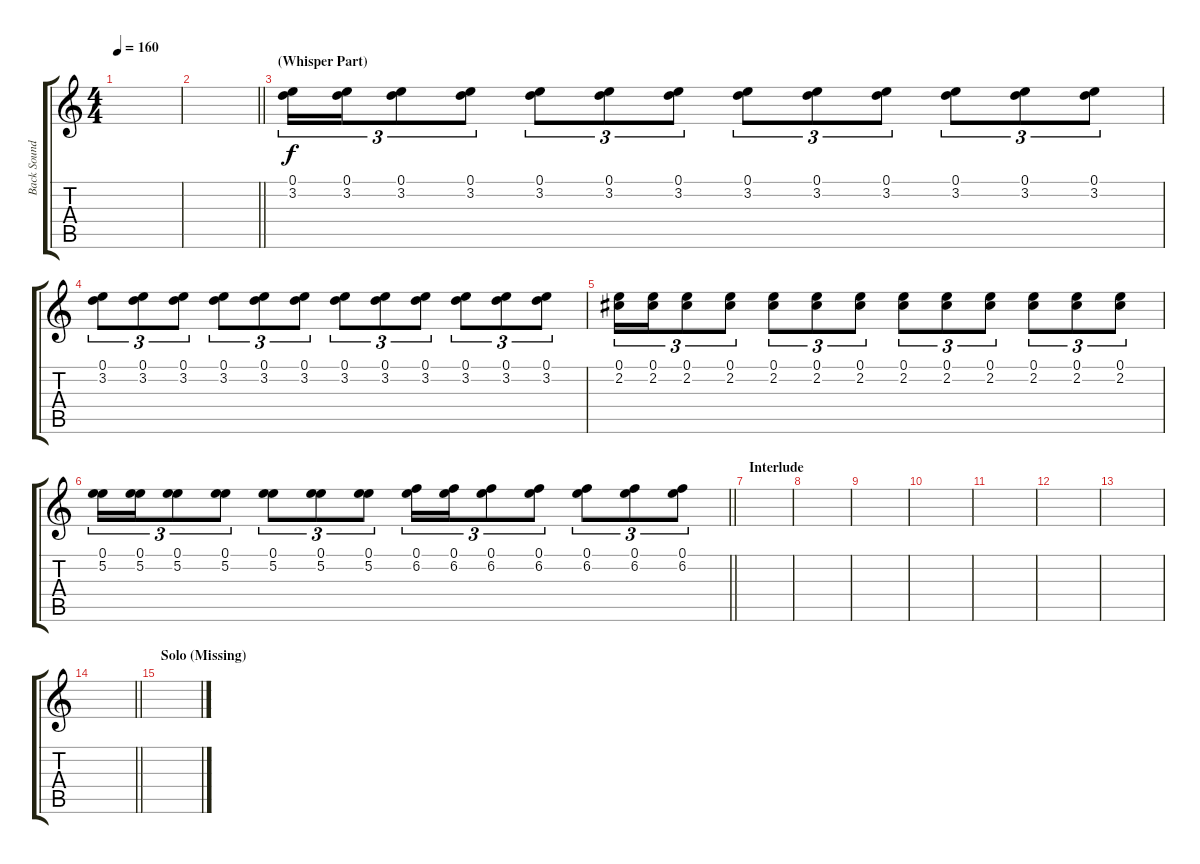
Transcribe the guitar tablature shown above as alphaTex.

\track ("Back Sound Guitar/ Key Samples in Outro" "Back Sound") {instrument overdrivenguitar}
\staff {score tabs}
\tuning (E4 B3 G3 D3 A2 E2) {hide}
\ts (4 4)
\tempo 160
\clef g2
\ks c
|
\barLineRight lightlight
|
\section ("" "(Whisper Part)")
(0.1 3.2).16{tu (3 2)} (0.1 3.2).16{tu (3 2)} (0.1 3.2).8{tu (3 2)} (0.1 3.2).8{tu (3 2)} (0.1 3.2).8{tu (3 2)} (0.1 3.2).8{tu (3 2)} (0.1 3.2).8{tu (3 2)} (0.1 3.2).8{tu (3 2)} (0.1 3.2).8{tu (3 2)} (0.1 3.2).8{tu (3 2)} (0.1 3.2).8{tu (3 2)} (0.1 3.2).8{tu (3 2)} (0.1 3.2).8{tu (3 2)} |
(0.1 3.2).8{tu (3 2)} (0.1 3.2).8{tu (3 2)} (0.1 3.2).8{tu (3 2)} (0.1 3.2).8{tu (3 2)} (0.1 3.2).8{tu (3 2)} (0.1 3.2).8{tu (3 2)} (0.1 3.2).8{tu (3 2)} (0.1 3.2).8{tu (3 2)} (0.1 3.2).8{tu (3 2)} (0.1 3.2).8{tu (3 2)} (0.1 3.2).8{tu (3 2)} (0.1 3.2).8{tu (3 2)} |
(0.1 2.2).16{tu (3 2)} (0.1 2.2).16{tu (3 2)} (0.1 2.2).8{tu (3 2)} (0.1 2.2).8{tu (3 2)} (0.1 2.2).8{tu (3 2)} (0.1 2.2).8{tu (3 2)} (0.1 2.2).8{tu (3 2)} (0.1 2.2).8{tu (3 2)} (0.1 2.2).8{tu (3 2)} (0.1 2.2).8{tu (3 2)} (0.1 2.2).8{tu (3 2)} (0.1 2.2).8{tu (3 2)} (0.1 2.2).8{tu (3 2)} |
\barLineRight lightlight
(0.1 5.2).16{tu (3 2)} (0.1 5.2).16{tu (3 2)} (0.1 5.2).8{tu (3 2)} (0.1 5.2).8{tu (3 2)} (0.1 5.2).8{tu (3 2)} (0.1 5.2).8{tu (3 2)} (0.1 5.2).8{tu (3 2)} (0.1 6.2).16{tu (3 2)} (0.1 6.2).16{tu (3 2)} (0.1 6.2).8{tu (3 2)} (0.1 6.2).8{tu (3 2)} (0.1 6.2).8{tu (3 2)} (0.1 6.2).8{tu (3 2)} (0.1 6.2).8{tu (3 2)} |
\section ("" "Interlude")
|
|
|
|
|
|
|
\barLineRight lightlight
|
\section ("" "Solo (Missing)")
